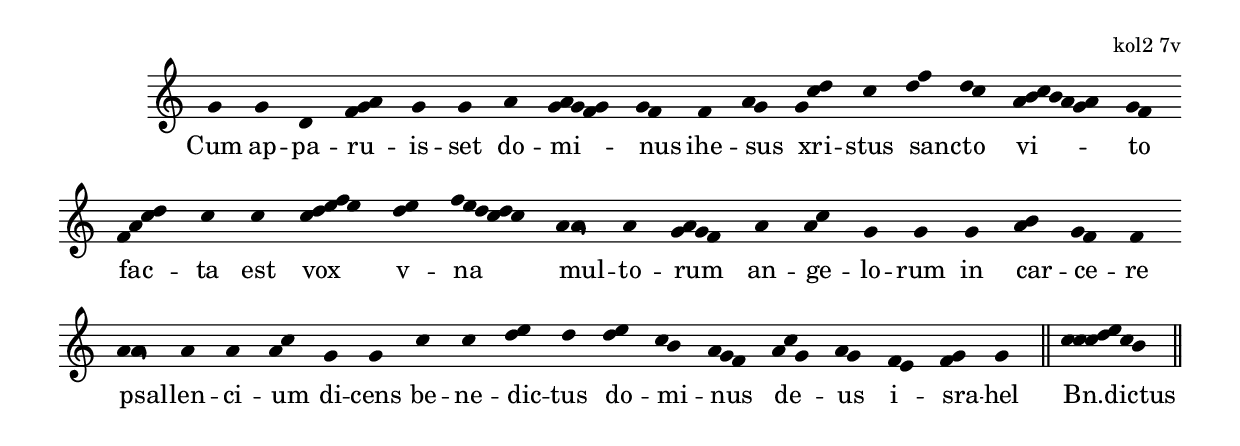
\version "2.19.32"

\include "../lib/synopsis.ily"

\score {
  \transpose c c' {
    \plainchant
    g \bar "" g d \melisma { f g a } g g \bar ""
    a \melisma { g a g f g } \melisma { g f } \bar "" f \melisma { a g } \bar "" \melisma { g c' d' } \bar "" c' \bar "" \melisma { d' f' } \melisma { d' c' } \bar "" \melisma { a b c' b a g a } \melisma { g f } \bar ""
    \melisma { f a c' d' } c' \bar "" c' \bar "" \melisma { c' d' e' f' e' } \bar "" \melisma { d' e' } \melisma { f' e' d' c' d' c' } \bar ""
    \melisma { a \strophicus a } a \melisma { g a g f } \bar "" a \melisma { a c' } g g \bar ""
    g \bar "" \melisma { a b } \melisma { g f } f \bar "" \melisma { a \strophicus a } a a \melisma { a c' } \bar "" g g \bar ""
    c' c' \melisma { d' e' } d' \bar "" \melisma { d' e' } \melisma { c' b } \melisma { a g f } \bar "" \melisma { a c' g } \melisma { a g } \bar "" \melisma { f e } \melisma { f g } g \bar "||"

    \melisma { c' c' c' d' e' c' b } \bar "||"
  }
  \addlyrics {
    Cum ap -- pa -- ru -- is -- set
    do -- mi -- nus ihe -- sus xri -- stus sanc -- to vi -- to
    fac -- ta est vox v -- na
    mul -- to -- rum an -- ge -- lo -- rum
    in car -- ce -- re psal -- len -- ci -- um di -- cens
    be -- ne -- dic -- tus do -- mi -- nus de -- us i -- sra -- hel

    Bn.dictus
  }
  \header {
    fontes = "kol2 7v"
  }
}
